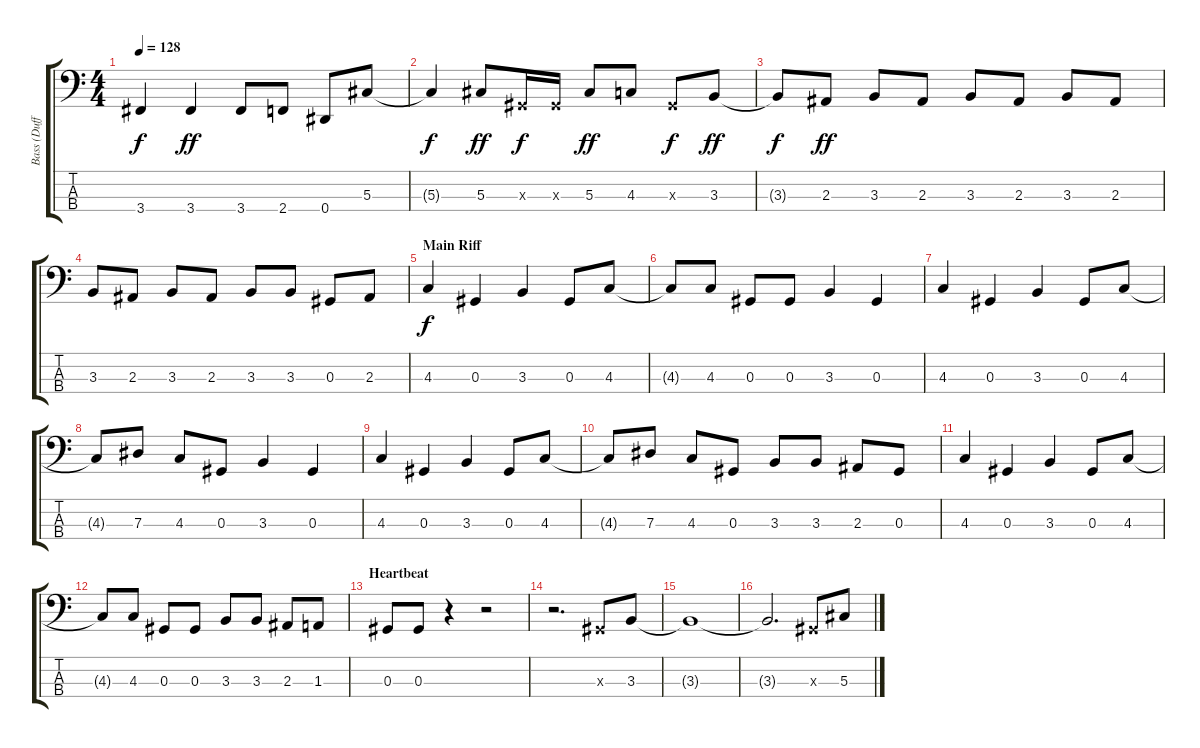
\track ("Bass (Duff)" "Bass (Duff") {instrument electricbasspick}
\staff {score tabs}
\tuning (Gb2 Db2 Ab1 Eb1) {hide}
\ts (4 4)
\tempo 128
\clef f4
\ks c
3.4{t}.4{dy f} 3.4.4{dy ff} 3.4.8 2.4.8 0.4.8 5.3.8 |
5.3{t}.4{dy f} 5.3.8{dy ff} 0.3{x}.16{dy f} 0.3{x}.16 5.3.8{dy ff} 4.3.8 0.3{x}.8{dy f} 3.3.8{dy ff} |
3.3{t}.8{dy f} 2.3.8{dy ff} 3.3.8 2.3.8 3.3.8 2.3.8 3.3.8 2.3.8 |
3.3.8 2.3.8 3.3.8 2.3.8 3.3.8 3.3.8 0.3.8 2.3.8 |
\section ("" "Main Riff")
4.3.4{dy f} 0.3.4 3.3.4 0.3.8 4.3.8 |
4.3{t}.8 4.3.8 0.3.8 0.3.8 3.3.4 0.3.4 |
4.3.4 0.3.4 3.3.4 0.3.8 4.3.8 |
4.3{t}.8 7.3.8 4.3.8 0.3.8 3.3.4 0.3.4 |
4.3.4 0.3.4 3.3.4 0.3.8 4.3.8 |
4.3{t}.8 7.3.8 4.3.8 0.3.8 3.3.8 3.3.8 2.3.8 0.3.8 |
4.3.4 0.3.4 3.3.4 0.3.8 4.3.8 |
4.3{t}.8 4.3.8 0.3.8 0.3.8 3.3.8 3.3.8 2.3.8 1.3.8 |
\section ("" "Heartbeat")
0.3.8 0.3.8 r.4 r.2 |
r.2{d} 0.3{x}.8 3.3.8 |
3.3{t}.1 |
3.3{t}.2{d} 0.3{x}.8 5.3.8
